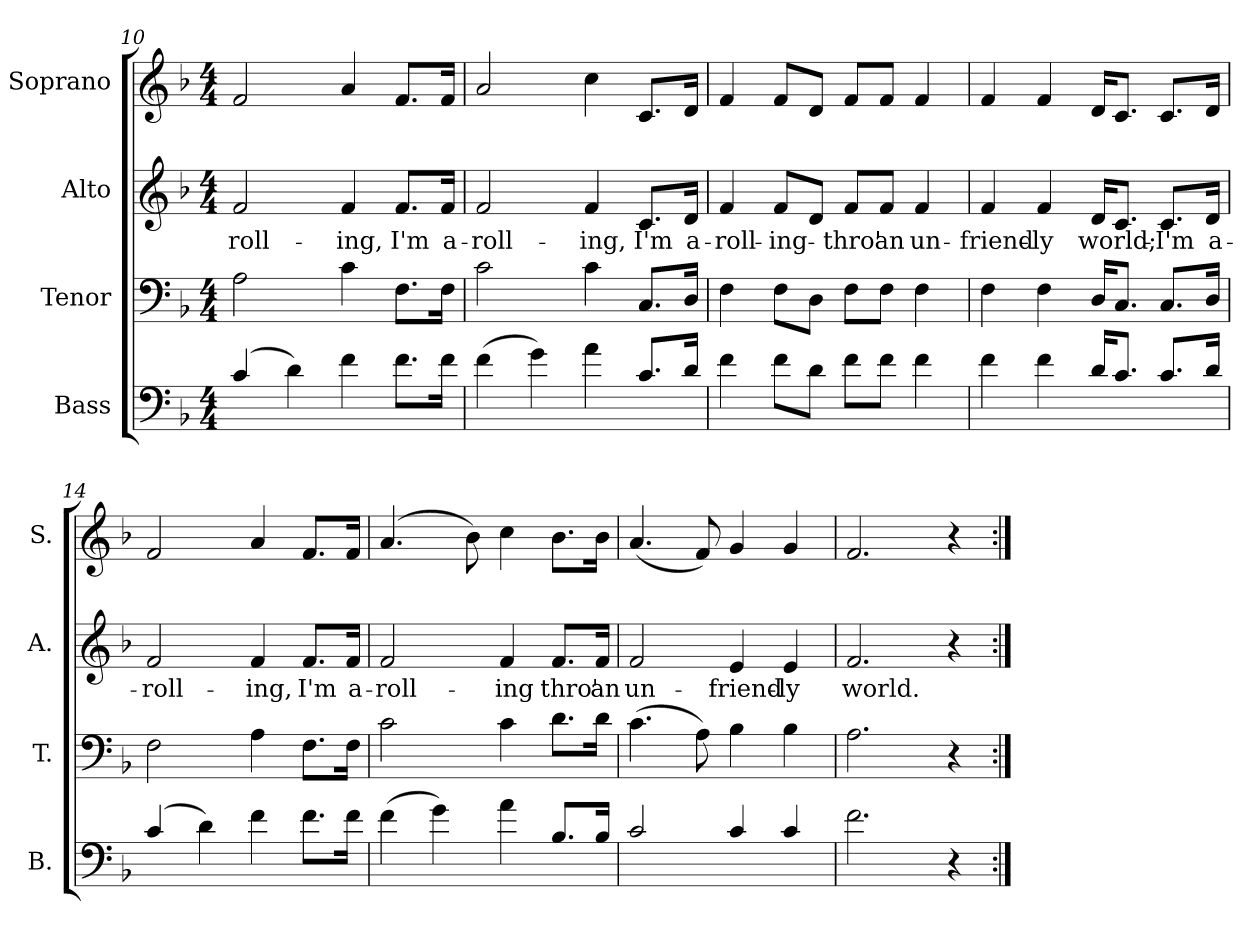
**kern	**kern	**kern	**text	**kern
*part4	*part3	*part2	*part2	*part1
*staff4	*staff3	*staff2	*staff2	*staff1
*I"Bass	*I"Tenor	*I"Alto	*	*I"Soprano
*I'B.	*I'T.	*I'A.	*	*I'S.
*clefF4	*clefF4	*clefG2	*	*clefG2
*ITrd7c12	*	*	*	*
*k[b-]	*k[b-]	*k[b-]	*	*k[b-]
*M4/4	*M4/4	*M4/4	*	*M4/4
=10	=10	=10	=10	=10
!	!	!	!LO:LY:b	!
(4C/	2A\	2f/	roll-	2f/
4D\)	.	.	.	.
!	!	!	!LO:LY:b	!
4F\	4c\	4f/	-ing,	4a/
!	!	!	!LO:LY:b	!
8.F\L	8.F\L	8.f/L	I'm	8.f/L
!	!	!	!LO:LY:b	!
16F\Jk	16F\Jk	16f/Jk	a-	16f/Jk
!!LO:PB:g=z
=11	=11	=11	=11	=11
!	!	!	!LO:LY:b	!
(4F\	2c\	2f/	-roll-	2a/
4G\)	.	.	.	.
!	!	!	!LO:LY:b	!
4A\	4c\	4f/	-ing,	4cc\
!	!	!	!LO:LY:b	!
8.C/L	8.C/L	8.c/L	I'm	8.c/L
!	!	!	!LO:LY:b	!
16D/Jk	16D/Jk	16d/Jk	a-	16d/Jk
=12	=12	=12	=12	=12
!	!	!	!LO:LY:b	!
4F\	4F\	4f/	-roll-	4f/
!	!	!	!LO:LY:b	!
8F\L	8F\L	8f/L	-ing-	8f/L
8D\J	8D\J	8d/J	.	8d/J
!	!	!	!LO:LY:b	!
8F\L	8F\L	8f/L	-thro'	8f/L
!	!	!	!LO:LY:b	!
8F\J	8F\J	8f/J	an	8f/J
!	!	!	!LO:LY:b	!
4F\	4F\	4f/	un-	4f/
=13	=13	=13	=13	=13
!	!	!	!LO:LY:b	!
4F\	4F\	4f/	-friend-	4f/
!	!	!	!LO:LY:b	!
4F\	4F\	4f/	-ly	4f/
!	!	!	!LO:LY:b	!
16D/KL	16D/KL	16d/KL	world;-	16d/KL
8.C/J	8.C/J	8.c/J	.	8.c/J
!	!	!	!LO:LY:b	!
8.C/L	8.C/L	8.c/L	-I'm	8.c/L
!	!	!	!LO:LY:b	!
16D/Jk	16D/Jk	16d/Jk	a-	16d/Jk
!!LO:LB:g=z
=14	=14	=14	=14	=14
!	!	!	!LO:LY:b	!
(4C/	2F\	2f/	-roll-	2f/
4D\)	.	.	.	.
!	!	!	!LO:LY:b	!
4F\	4A\	4f/	-ing,	4a/
!	!	!	!LO:LY:b	!
8.F\L	8.F\L	8.f/L	I'm	8.f/L
!	!	!	!LO:LY:b	!
16F\Jk	16F\Jk	16f/Jk	a-	16f/Jk
=15	=15	=15	=15	=15
!	!	!	!LO:LY:b	!
(4F\	2c\	2f/	-roll-	(4.a/
4G\)	.	.	.	.
.	.	.	.	8b-\)
!	!	!	!LO:LY:b	!
4A\	4c\	4f/	-ing	4cc\
!	!	!	!LO:LY:b	!
8.BB-/L	8.d\L	8.f/L	thro'	8.b-\L
!	!	!	!LO:LY:b	!
16BB-/Jk	16d\Jk	16f/Jk	an	16b-\Jk
=16	=16	=16	=16	=16
!	!	!	!LO:LY:b	!
2C/	(4.c\	2f/	un-	(4.a/
.	8A\)	.	.	8f/)
!	!	!	!LO:LY:b	!
4C/	4B-\	4e/	-friend-	4g/
!	!	!	!LO:LY:b	!
4C/	4B-\	4e/	-ly	4g/
=17	=17	=17	=17	=17
!	!	!	!LO:LY:b	!
2.F\	2.A\	2.f/	world.	2.f/
4r	4r	4r	.	4r
=:|!	=:|!	=:|!	=:|!	=:|!
*-	*-	*-	*-	*-
